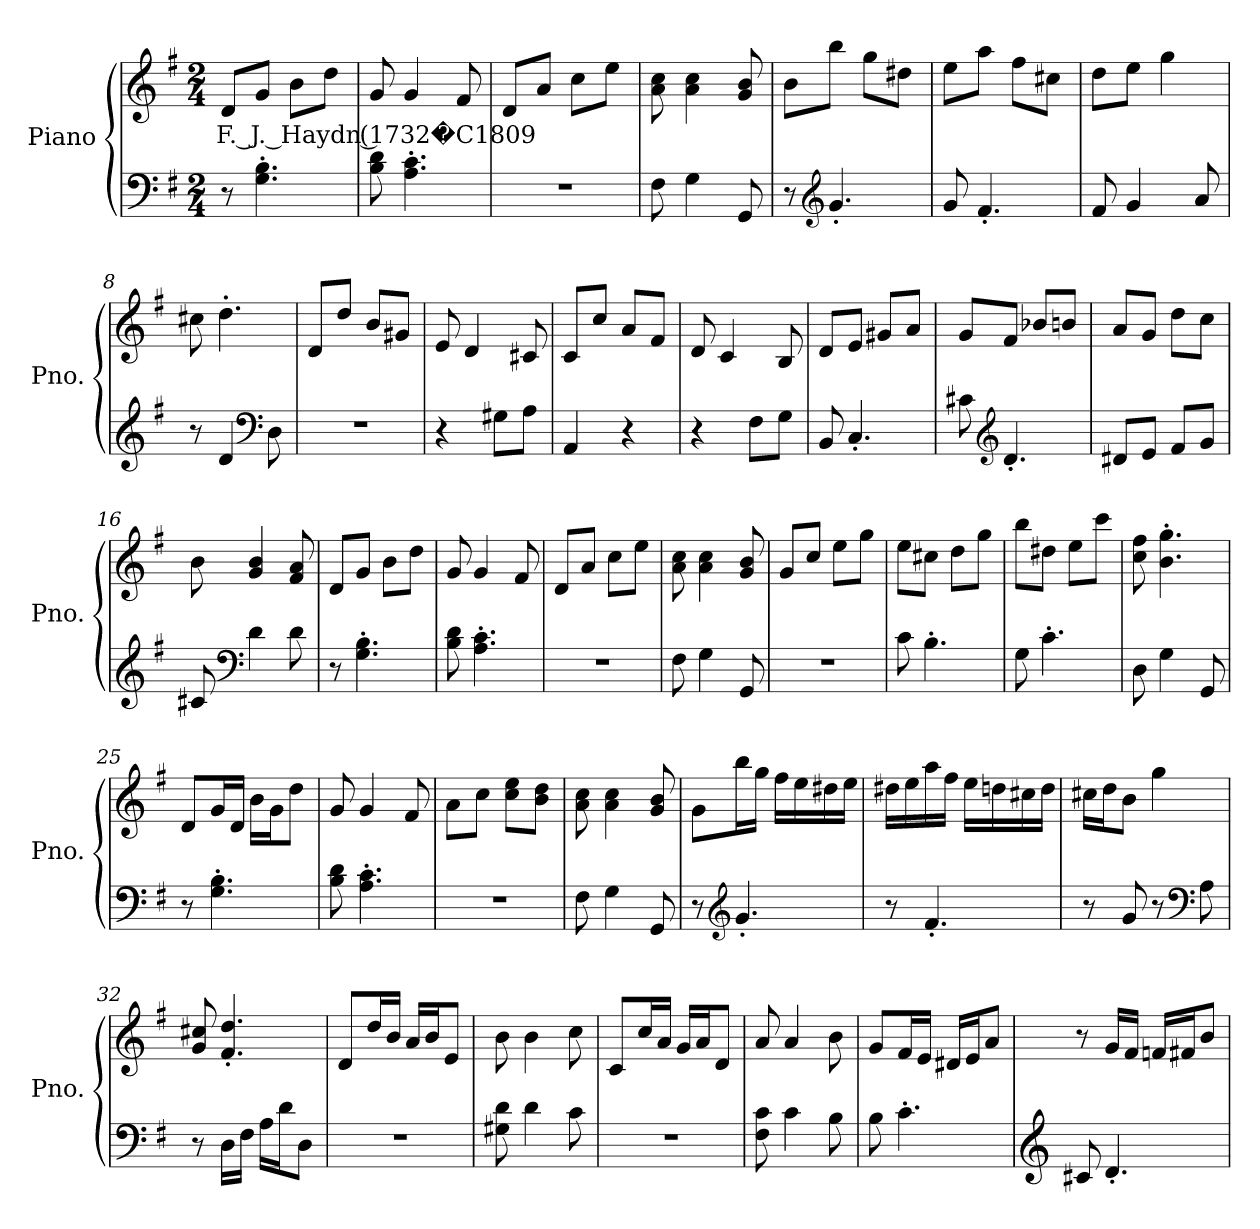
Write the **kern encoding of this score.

**kern	**kern	**text
*part2	*part1	*part1
*staff2	*staff1	*staff1
*I"Piano	*I"Piano	*
*I'Pno.	*I'Pno.	*
*clefF4	*clefG2	*
*k[f#]	*k[f#]	*
*M2/4	*M2/4	*
*MM120	*MM120	*
=1	=1	=1
!	!	!LO:LY:b
8r	8d/L	F. J. Haydn (1732�C1809
4.G\' 4.B\'	8g/J	.
.	8b\L	.
.	8dd\J	.
=2	=2	=2
8B\ 8d\	8g/	.
4.A\' 4.c\'	4g/	.
.	8f#/	.
=3	=3	=3
2r	8d/L	.
.	8a/J	.
.	8cc\L	.
.	8ee\J	.
=4	=4	=4
8F#\	8a\ 8cc\	.
4G\	4a\ 4cc\	.
8GG/	8g/ 8b/	.
=5	=5	=5
8r	8b\L	.
*clefG2	*	*
4.g'/	8bb\J	.
.	8gg\L	.
.	8dd#X\J	.
!!LO:LB:g=z
=6	=6	=6
8g/	8ee\L	.
4.f#'/	8aa\J	.
.	8ff#\L	.
.	8cc#X\J	.
=7	=7	=7
8f#/	8dd\L	.
4g/	8ee\J	.
.	4gg\	.
8a/	.	.
=8	=8	=8
8r	8cc#X\	.
4d/	4.dd'\	.
*clefF4	*	*
8D\	.	.
=9	=9	=9
2r	8d/L	.
.	8dd/J	.
.	8b/L	.
.	8g#X/J	.
=10	=10	=10
4r	8e/	.
.	4d/	.
8G#X\L	.	.
8A\J	8c#X/	.
=11	=11	=11
4AA/	8c/L	.
.	8cc/J	.
4r	8a/L	.
.	8f#/J	.
=12	=12	=12
4r	8d/	.
.	4c/	.
8F#\L	.	.
8G\J	8B/	.
!!LO:LB:g=z
=13	=13	=13
8BB/	8d/L	.
4.C'/	8e/J	.
.	8g#X/L	.
.	8a/J	.
=14	=14	=14
8c#X\	8g/L	.
*clefG2	*	*
4.d'/	8f#/J	.
.	8b-X/L	.
.	8bn/J	.
=15	=15	=15
8d#X/L	8a/L	.
8e/J	8g/J	.
8f#/L	8dd\L	.
8g/J	8cc\J	.
=16	=16	=16
8c#X/	8b\	.
*clefF4	*	*
4d\	4g/ 4b/	.
8d\	8f#/ 8a/	.
=17	=17	=17
8r	8d/L	.
4.G\' 4.B\'	8g/J	.
.	8b\L	.
.	8dd\J	.
=18	=18	=18
8B\ 8d\	8g/	.
4.A\' 4.c\'	4g/	.
.	8f#/	.
=19	=19	=19
2r	8d/L	.
.	8a/J	.
.	8cc\L	.
.	8ee\J	.
!!LO:LB:g=z
=20	=20	=20
8F#\	8a\ 8cc\	.
4G\	4a\ 4cc\	.
8GG/	8g/ 8b/	.
=21	=21	=21
2r	8g/L	.
.	8cc/J	.
.	8ee\L	.
.	8gg\J	.
=22	=22	=22
8c\	8ee\L	.
4.B'\	8cc#X\J	.
.	8dd\L	.
.	8gg\J	.
=23	=23	=23
8G\	8bb\L	.
4.c'\	8dd#X\J	.
.	8ee\L	.
.	8ccc\J	.
=24	=24	=24
8D\	8cc\ 8ff#\	.
4G\	4.b\' 4.gg\'	.
8GG/	.	.
=25	=25	=25
8r	8d/L	.
4.G\' 4.B\'	16g/L	.
.	16d/JJ	.
.	16b\LL	.
.	16g\J	.
.	8dd\J	.
=26	=26	=26
8B\ 8d\	8g/	.
4.A\' 4.c\'	4g/	.
.	8f#/	.
=27	=27	=27
2r	8a\L	.
.	8cc\J	.
.	8cc\ 8ee\L	.
.	8b\ 8dd\J	.
!!LO:LB:g=z
=28	=28	=28
8F#\	8a\ 8cc\	.
4G\	4a\ 4cc\	.
8GG/	8g/ 8b/	.
=29	=29	=29
8r	8g\L	.
*clefG2	*	*
4.g'/	16bb\L	.
.	16gg\JJ	.
.	16ff#\LL	.
.	16ee\	.
.	16dd#X\	.
.	16ee\JJ	.
=30	=30	=30
8r	16dd#X\LL	.
.	16ee\	.
4.f#'/	16aa\	.
.	16ff#\JJ	.
.	16ee\LL	.
.	16ddn\	.
.	16cc#X\	.
.	16dd\JJ	.
=31	=31	=31
8r	16cc#X\LL	.
.	16dd\J	.
8g/	8b\J	.
8r	4gg\	.
*clefF4	*	*
8A\	.	.
=32	=32	=32
8r	8g/ 8cc#X/	.
16D\LL	4.f#/' 4.dd/'	.
16F#\JJ	.	.
16A\LL	.	.
16d\J	.	.
8D\J	.	.
!!LO:LB:g=z
=33	=33	=33
2r	8d/L	.
.	16dd/L	.
.	16b/JJ	.
.	16a/LL	.
.	16b/J	.
.	8e/J	.
=34	=34	=34
8G#X\ 8d\	8b\	.
4d\	4b\	.
8c\	8cc\	.
=35	=35	=35
2r	8c/L	.
.	16cc/L	.
.	16a/JJ	.
.	16g/LL	.
.	16a/J	.
.	8d/J	.
=36	=36	=36
8F#\ 8c\	8a/	.
4c\	4a/	.
8B\	8b\	.
=37	=37	=37
8B\	8g/L	.
4.c'\	16f#/L	.
.	16e/JJ	.
.	16d#X/LL	.
.	16e/J	.
.	8a/J	.
=38	=38	=38
*clefG2	*	*
8c#X/	8r	.
4.d'/	16g/LL	.
.	16f#/JJ	.
.	16fn/LL	.
.	16f#X/J	.
.	8b/J	.
=	=	=
*-	*-	*-
